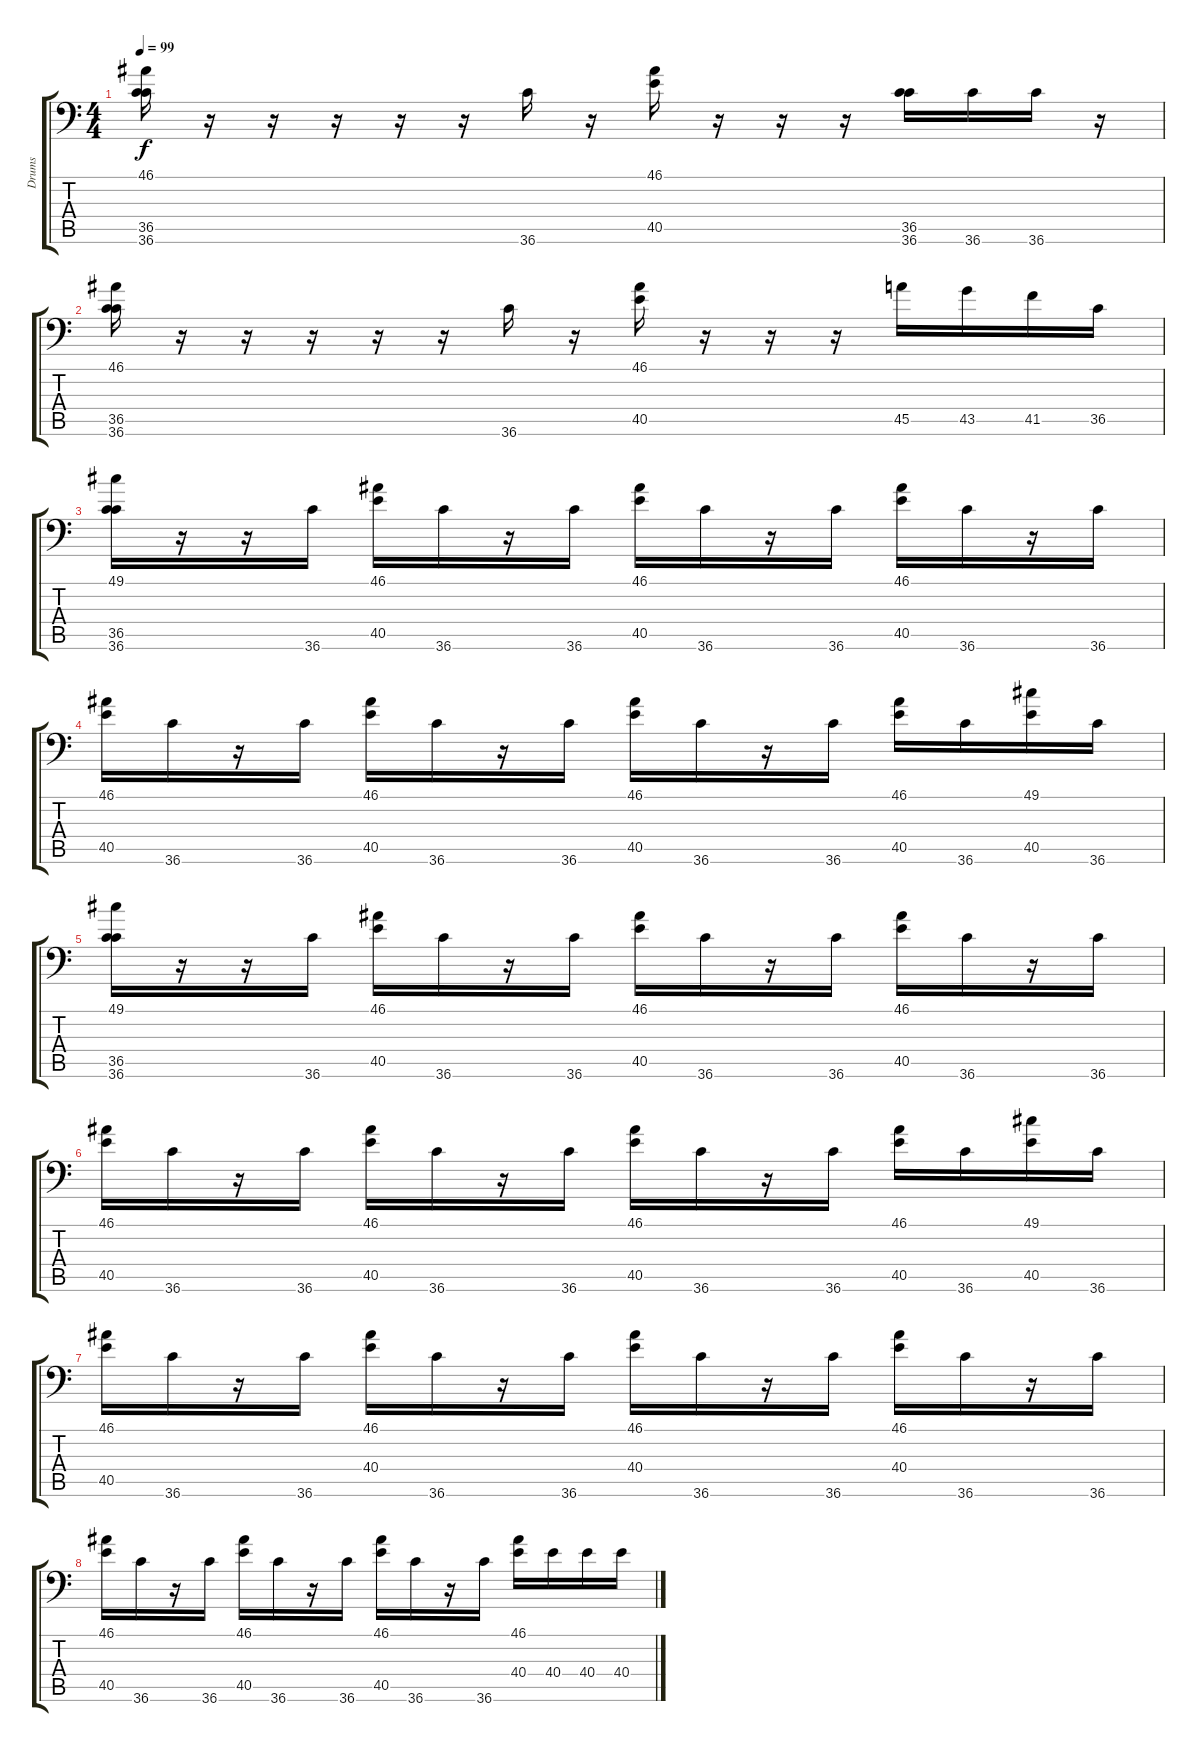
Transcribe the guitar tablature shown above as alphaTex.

\track ("Drums" "Drums") {instrument acousticgrandpiano}
\staff {score tabs}
\tuning (C-1 C-1 C-1 C-1 C-1 C-1) {hide}
\ts (4 4)
\tempo 99
\clef f4
\ks c
(46.1 36.5 36.6).16{dy f} r.16 r.16 r.16 r.16 r.16 36.6.16 r.16 (46.1 40.5).16 r.16 r.16 r.16 (36.5 36.6).16 36.6.16 36.6.16 r.16 |
(46.1 36.5 36.6).16 r.16 r.16 r.16 r.16 r.16 36.6.16 r.16 (46.1 40.5).16 r.16 r.16 r.16 45.5.16 43.5.16 41.5.16 36.5.16 |
(49.1 36.5 36.6).16 r.16 r.16 36.6.16 (46.1 40.5).16 36.6.16 r.16 36.6.16 (46.1 40.5).16 36.6.16 r.16 36.6.16 (46.1 40.5).16 36.6.16 r.16 36.6.16 |
(46.1 40.5).16 36.6.16 r.16 36.6.16 (46.1 40.5).16 36.6.16 r.16 36.6.16 (46.1 40.5).16 36.6.16 r.16 36.6.16 (46.1 40.5).16 36.6.16 (49.1 40.5).16 36.6.16 |
(49.1 36.5 36.6).16 r.16 r.16 36.6.16 (46.1 40.5).16 36.6.16 r.16 36.6.16 (46.1 40.5).16 36.6.16 r.16 36.6.16 (46.1 40.5).16 36.6.16 r.16 36.6.16 |
(46.1 40.5).16 36.6.16 r.16 36.6.16 (46.1 40.5).16 36.6.16 r.16 36.6.16 (46.1 40.5).16 36.6.16 r.16 36.6.16 (46.1 40.5).16 36.6.16 (49.1 40.5).16 36.6.16 |
(46.1 40.5).16 36.6.16 r.16 36.6.16 (46.1 40.4).16 36.6.16 r.16 36.6.16 (46.1 40.4).16 36.6.16 r.16 36.6.16 (46.1 40.4).16 36.6.16 r.16 36.6.16 |
(46.1 40.5).16 36.6.16 r.16 36.6.16 (46.1 40.5).16 36.6.16 r.16 36.6.16 (46.1 40.5).16 36.6.16 r.16 36.6.16 (46.1 40.4).16 40.4.16 40.4.16 40.4.16
